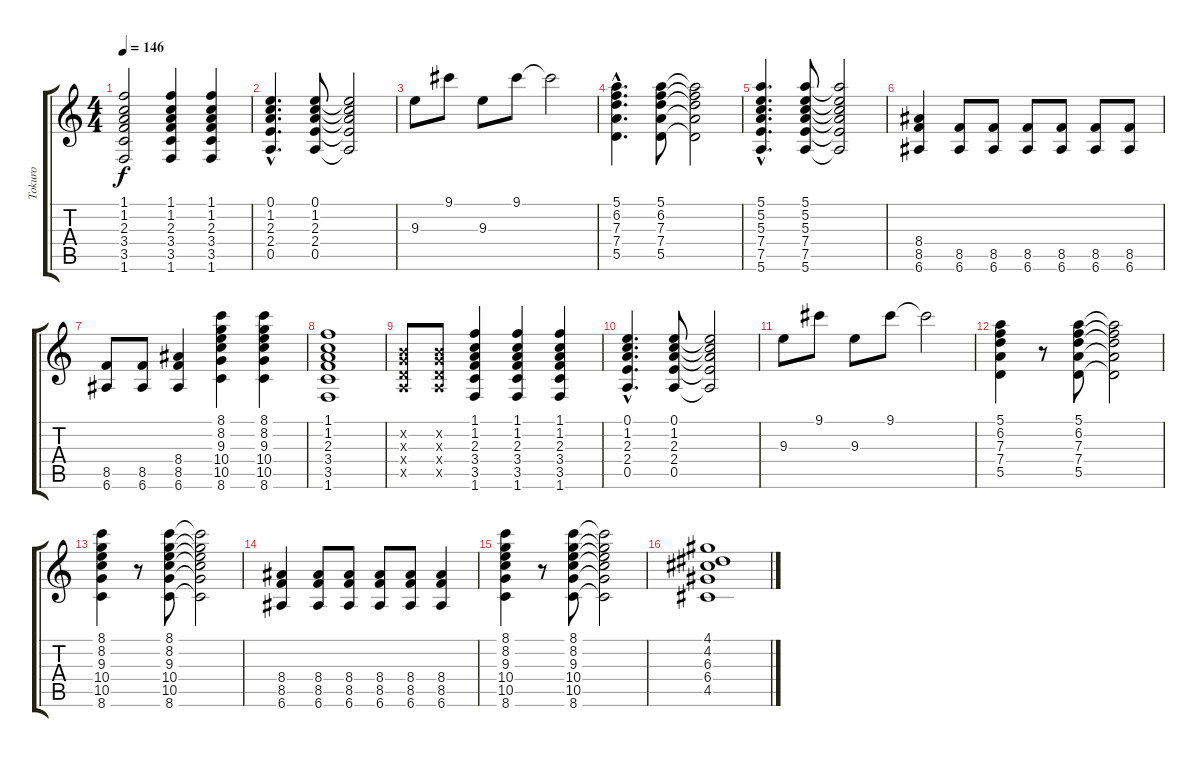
\track ("Tokuro" "Tokuro") {instrument distortionguitar}
\staff {score tabs}
\tuning (E4 B3 G3 D3 A2 E2) {hide}
\ts (4 4)
\tempo 146
\clef g2
\ks c
(1.1 1.2 2.3 3.4 3.5 1.6).2{dy f} (1.1 1.2 2.3 3.4 3.5 1.6).4 (1.1 1.2 2.3 3.4 3.5 1.6).4 |
(0.1{hac} 1.2{hac} 2.3{hac} 2.4{hac} 0.5{hac}).4{d} (0.1 1.2 2.3 2.4 0.5).8 (0.1{t} 1.2{t} 2.3{t} 2.4{t} 0.5{t}).2 |
9.3.8 9.1.8 9.3.8 9.1.8 9.1{t}.2 |
(5.1{hac} 6.2{hac} 7.3{hac} 7.4{hac} 5.5{hac}).4{d} (5.1 6.2 7.3 7.4 5.5).8 (5.1{t} 6.2{t} 7.3{t} 7.4{t} 5.5{t}).2 |
(5.1{hac} 5.2{hac} 5.3{hac} 7.4{hac} 7.5{hac} 5.6{hac}).4{d} (5.1 5.2 5.3 7.4 7.5 5.6).8 (5.1{t} 5.2{t} 5.3{t} 7.4{t} 7.5{t} 5.6{t}).2 |
(8.4 8.5 6.6).4 (8.5 6.6).8 (8.5 6.6).8 (8.5 6.6).8 (8.5 6.6).8 (8.5 6.6).8 (8.5 6.6).8 |
(8.5 6.6).8 (8.5 6.6).8 (8.4 8.5 6.6).4 (8.1 8.2 9.3 10.4 10.5 8.6).4 (8.1 8.2 9.3 10.4 10.5 8.6).4 |
(1.1 1.2 2.3 3.4 3.5 1.6).1 |
(0.2{x} 0.3{x} 0.4{x} 0.5{x}).8 (0.2{x} 0.3{x} 0.4{x} 0.5{x}).8 (1.1 1.2 2.3 3.4 3.5 1.6).4 (1.1 1.2 2.3 3.4 3.5 1.6).4 (1.1 1.2 2.3 3.4 3.5 1.6).4 |
(0.1{hac} 1.2{hac} 2.3{hac} 2.4{hac} 0.5{hac}).4{d} (0.1 1.2 2.3 2.4 0.5).8 (0.1{t} 1.2{t} 2.3{t} 2.4{t} 0.5{t}).2 |
9.3.8 9.1.8 9.3.8 9.1.8 9.1{t}.2 |
(5.1 6.2 7.3 7.4 5.5).4 r.8 (5.1 6.2 7.3 7.4 5.5).8 (5.1{t} 6.2{t} 7.3{t} 7.4{t} 5.5{t}).2 |
(8.1 8.2 9.3 10.4 10.5 8.6).4 r.8 (8.1 8.2 9.3 10.4 10.5 8.6).8 (8.1{t} 8.2{t} 9.3{t} 10.4{t} 10.5{t} 8.6{t}).2 |
(8.4 8.5 6.6).4 (8.4 8.5 6.6).8 (8.4 8.5 6.6).8 (8.4 8.5 6.6).8 (8.4 8.5 6.6).8 (8.4 8.5 6.6).4 |
(8.1 8.2 9.3 10.4 10.5 8.6).4 r.8 (8.1 8.2 9.3 10.4 10.5 8.6).8 (8.1{t} 8.2{t} 9.3{t} 10.4{t} 10.5{t} 8.6{t}).2 |
(4.1 4.2 6.3 6.4 4.5).1
